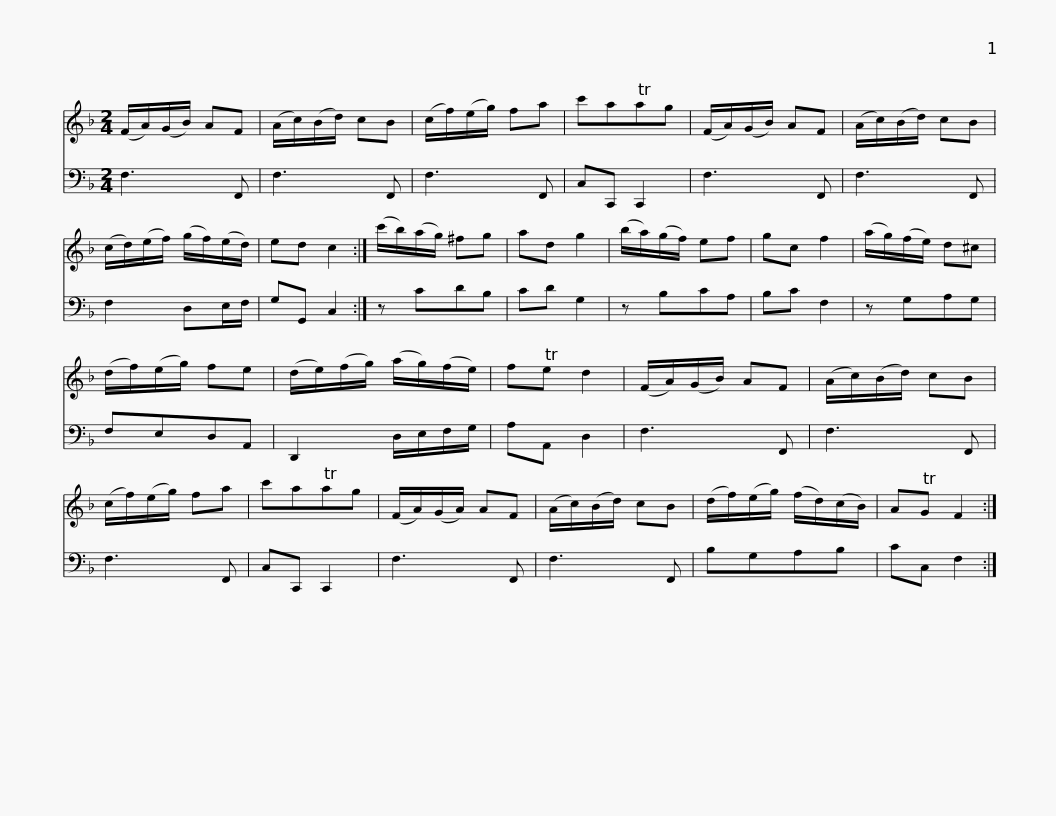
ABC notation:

X:1
%%score 1 2
L:1/8
M:2/4
I:linebreak $
K:F
V:1 treble
V:2 bass
V:1
 (F/A/)(G/B/) AF | (A/c/)(B/d/) cB | (c/f/)(e/g/) fa | c'aTag | (F/A/)(G/B/) AF | %5
 (A/c/)(B/d/) cB | (c/d/)(e/f/) (g/f/)(e/d/) |$ ed c2 :| (c'/b/)(a/g/) ^fg | ad g2 | %10
 (b/a/)(g/f/) ef | gc f2 | (a/g/)(f/e/) d^c | (d/f/)(e/g/) fe | (d/e/)(f/g/) (a/g/)(f/e/) |$ %15
 fTe d2 | (F/A/)(G/B/) AF | (A/c/)(B/d/) cB | (c/f/)(e/g/) fa | c'aTag | %20
 (F/A/)(G/A/) AF | (A/c/)(B/d/) cB |$ (d/f/)(e/g/) (f/d/)(c/B/) | ATG F2 :| %24
V:2
 F,3 F,, | F,3 F,, | F,3 F,, | C,C,, C,,2 | F,3 F,, | %5
 F,3 F,, | F,2 D,E,/F,/ |$ G,G,, C,2 :| z CDB, | CD G,2 | %10
 z B,CA, | B,C F,2 | z G,A,G, | F,E,D,A,, | D,,2 D,/E,/F,/G,/ |$ %15
 A,A,, D,2 | F,3 F,, | F,3 F,, | F,3 F,, | C,C,, C,,2 | %20
 F,3 F,, | F,3 F,, |$ B,G,A,B, | CC, F,2 :| %24
